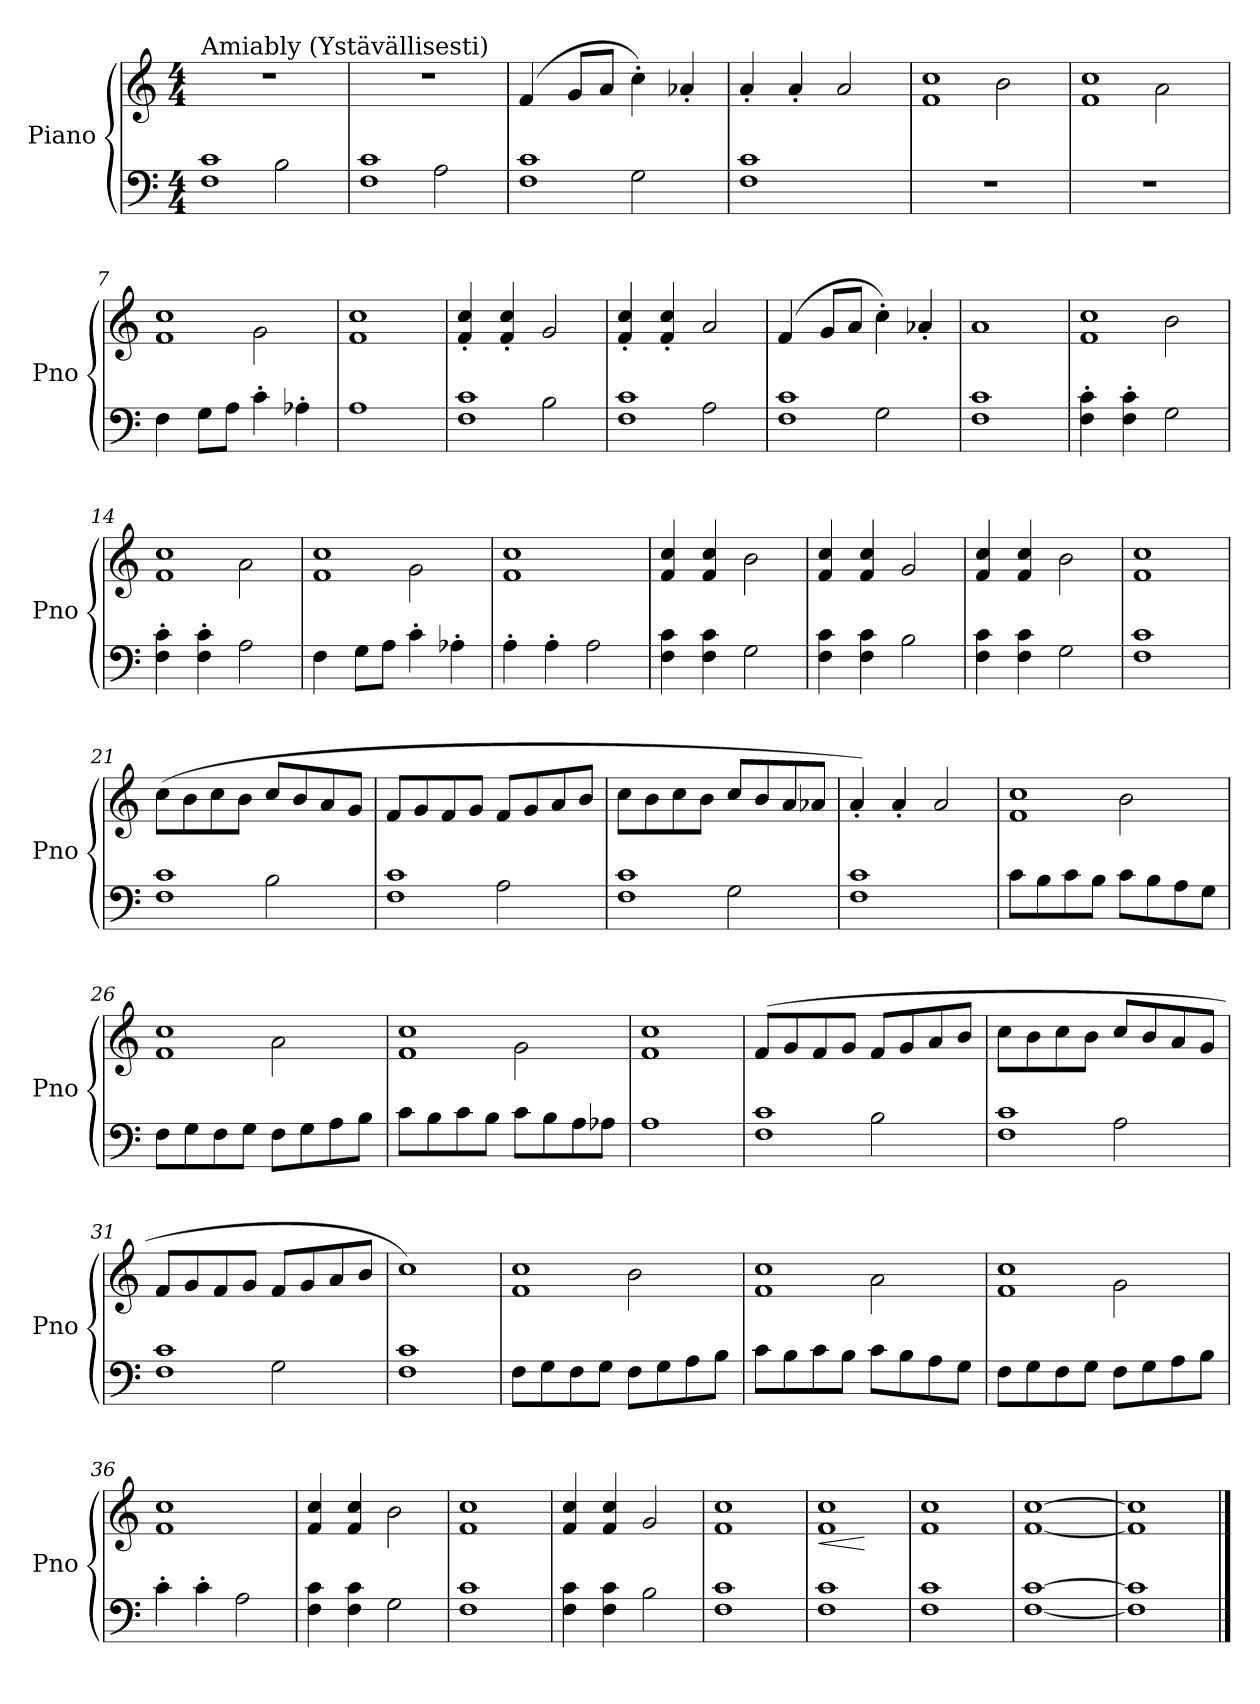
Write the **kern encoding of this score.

**kern	**kern	**dynam
*part1	*part1	*part1
*staff2	*staff1	*staff1/2
*I"Piano	*	*
*I'Pno	*	*
*clefF4	*clefG2	*
*k[]	*k[]	*
*C:	*C:	*
*M4/4	*M4/4	*
=1	=1	=1
*^	*	*
!	!	!LO:TX:a:t=Amiably (Ystävällisesti)	!
1F 1c	2rAyy	1r	.
.	2B\	.	.
=2	=2	=2	=2
1F 1c	2rAyy	1r	.
.	2A\	.	.
=3	=3	=3	=3
1F 1c	2rAyy	(4f/	.
.	.	8g/L	.
.	.	8a/J	.
.	2G\	4cc'\)	.
.	.	4a-X'/	.
*v	*v	*	*
=4	=4	=4
1F 1c	4a'/	.
.	4a'/	.
.	2a/	.
=5	=5	=5
*	*^	*
1r	1f 1cc	2rffyy	.
.	.	2b\	.
=6	=6	=6	=6
1r	1f 1cc	2rffyy	.
.	.	2a\	.
=7	=7	=7	=7
4F\	1f 1cc	2rffyy	.
8G\L	.	.	.
8A\J	.	.	.
4c'\	.	2g\	.
4A-X'\	.	.	.
*	*v	*v	*
=8	=8	=8
1A	1f 1cc	.
=9	=9	=9
*^	*	*
1F 1c	2rAyy	4f/' 4cc/'	.
.	.	4f/' 4cc/'	.
.	2B\	2g/	.
=10	=10	=10	=10
1F 1c	2rAyy	4f/' 4cc/'	.
.	.	4f/' 4cc/'	.
.	2A\	2a/	.
!!LO:LB:g=z
=11	=11	=11	=11
1F 1c	2rAyy	(4f/	.
.	.	8g/L	.
.	.	8a/J	.
.	2G\	4cc'\)	.
.	.	4a-X'/	.
*v	*v	*	*
=12	=12	=12
1F 1c	1a	.
=13	=13	=13
*	*^	*
4F\' 4c\'	1f 1cc	2rffyy	.
4F\' 4c\'	.	.	.
2G\	.	2b\	.
=14	=14	=14	=14
4F\' 4c\'	1f 1cc	2rffyy	.
4F\' 4c\'	.	.	.
2A\	.	2a\	.
=15	=15	=15	=15
4F\	1f 1cc	2rffyy	.
8G\L	.	.	.
8A\J	.	.	.
4c'\	.	2g\	.
4A-X'\	.	.	.
*	*v	*v	*
=16	=16	=16
4A'\	1f 1cc	.
4A'\	.	.
2A\	.	.
=17	=17	=17
4F\ 4c\	4f/ 4cc/	.
4F\ 4c\	4f/ 4cc/	.
2G\	2b\	.
=18	=18	=18
4F\ 4c\	4f/ 4cc/	.
4F\ 4c\	4f/ 4cc/	.
2B\	2g/	.
=19	=19	=19
4F\ 4c\	4f/ 4cc/	.
4F\ 4c\	4f/ 4cc/	.
2G\	2b\	.
=20	=20	=20
1F 1c	1f 1cc	.
!!LO:LB:g=z
=21	=21	=21
*^	*	*
1F 1c	2rAyy	(8cc\L	.
.	.	8b\	.
.	.	8cc\	.
.	.	8b\J	.
.	2B\	8cc/L	.
.	.	8b/	.
.	.	8a/	.
.	.	8g/J	.
=22	=22	=22	=22
1F 1c	2rAyy	8f/L	.
.	.	8g/	.
.	.	8f/	.
.	.	8g/J	.
.	2A\	8f/L	.
.	.	8g/	.
.	.	8a/	.
.	.	8b/J	.
=23	=23	=23	=23
1F 1c	2rAyy	8cc\L	.
.	.	8b\	.
.	.	8cc\	.
.	.	8b\J	.
.	2G\	8cc/L	.
.	.	8b/	.
.	.	8a/	.
.	.	8a-X/J	.
*v	*v	*	*
=24	=24	=24
1F 1c	4a'/)	.
.	4a'/	.
.	2a/	.
=25	=25	=25
*	*^	*
8c\L	1f 1cc	2rffyy	.
8B\	.	.	.
8c\	.	.	.
8B\J	.	.	.
8c\L	.	2b\	.
8B\	.	.	.
8A\	.	.	.
8G\J	.	.	.
=26	=26	=26	=26
8F\L	1f 1cc	2rffyy	.
8G\	.	.	.
8F\	.	.	.
8G\J	.	.	.
8F\L	.	2a\	.
8G\	.	.	.
8A\	.	.	.
8B\J	.	.	.
!!LO:LB:g=z	!!
=27	=27	=27	=27
8c\L	1f 1cc	2rffyy	.
8B\	.	.	.
8c\	.	.	.
8B\J	.	.	.
8c\L	.	2g\	.
8B\	.	.	.
8A\	.	.	.
8A-X\J	.	.	.
*	*v	*v	*
=28	=28	=28
1A	1f 1cc	.
=29	=29	=29
*^	*	*
1F 1c	2rAyy	(8f/L	.
.	.	8g/	.
.	.	8f/	.
.	.	8g/J	.
.	2B\	8f/L	.
.	.	8g/	.
.	.	8a/	.
.	.	8b/J	.
=30	=30	=30	=30
1F 1c	2rAyy	8cc\L	.
.	.	8b\	.
.	.	8cc\	.
.	.	8b\J	.
.	2A\	8cc/L	.
.	.	8b/	.
.	.	8a/	.
.	.	8g/J	.
=31	=31	=31	=31
1F 1c	2rAyy	8f/L	.
.	.	8g/	.
.	.	8f/	.
.	.	8g/J	.
.	2G\	8f/L	.
.	.	8g/	.
.	.	8a/	.
.	.	8b/J	.
*v	*v	*	*
=32	=32	=32
1F 1c	1cc)	.
=33	=33	=33
*	*^	*
8F\L	1f 1cc	2rffyy	.
8G\	.	.	.
8F\	.	.	.
8G\J	.	.	.
8F\L	.	2b\	.
8G\	.	.	.
8A\	.	.	.
8B\J	.	.	.
!!LO:LB:g=z	!!
=34	=34	=34	=34
8c\L	1f 1cc	2rffyy	.
8B\	.	.	.
8c\	.	.	.
8B\J	.	.	.
8c\L	.	2a\	.
8B\	.	.	.
8A\	.	.	.
8G\J	.	.	.
=35	=35	=35	=35
8F\L	1f 1cc	2rffyy	.
8G\	.	.	.
8F\	.	.	.
8G\J	.	.	.
8F\L	.	2g\	.
8G\	.	.	.
8A\	.	.	.
8B\J	.	.	.
*	*v	*v	*
=36	=36	=36
4c'\	1f 1cc	.
4c'\	.	.
2A\	.	.
=37	=37	=37
4F\ 4c\	4f/ 4cc/	.
4F\ 4c\	4f/ 4cc/	.
2G\	2b\	.
=38	=38	=38
1F 1c	1f 1cc	.
=39	=39	=39
4F\ 4c\	4f/ 4cc/	.
4F\ 4c\	4f/ 4cc/	.
2B\	2g/	.
=40	=40	=40
1F 1c	1f 1cc	.
=41	=41	=41
!	!	!LO:HP:b
1F 1c	1f 1cc	<
.	.	[
=42	=42	=42
1F 1c	1f 1cc	.
=43	=43	=43
[1F [1c	[1f [1cc	.
=44	=44	=44
1F] 1c]	1f] 1cc]	.
==	==	==
*-	*-	*-
